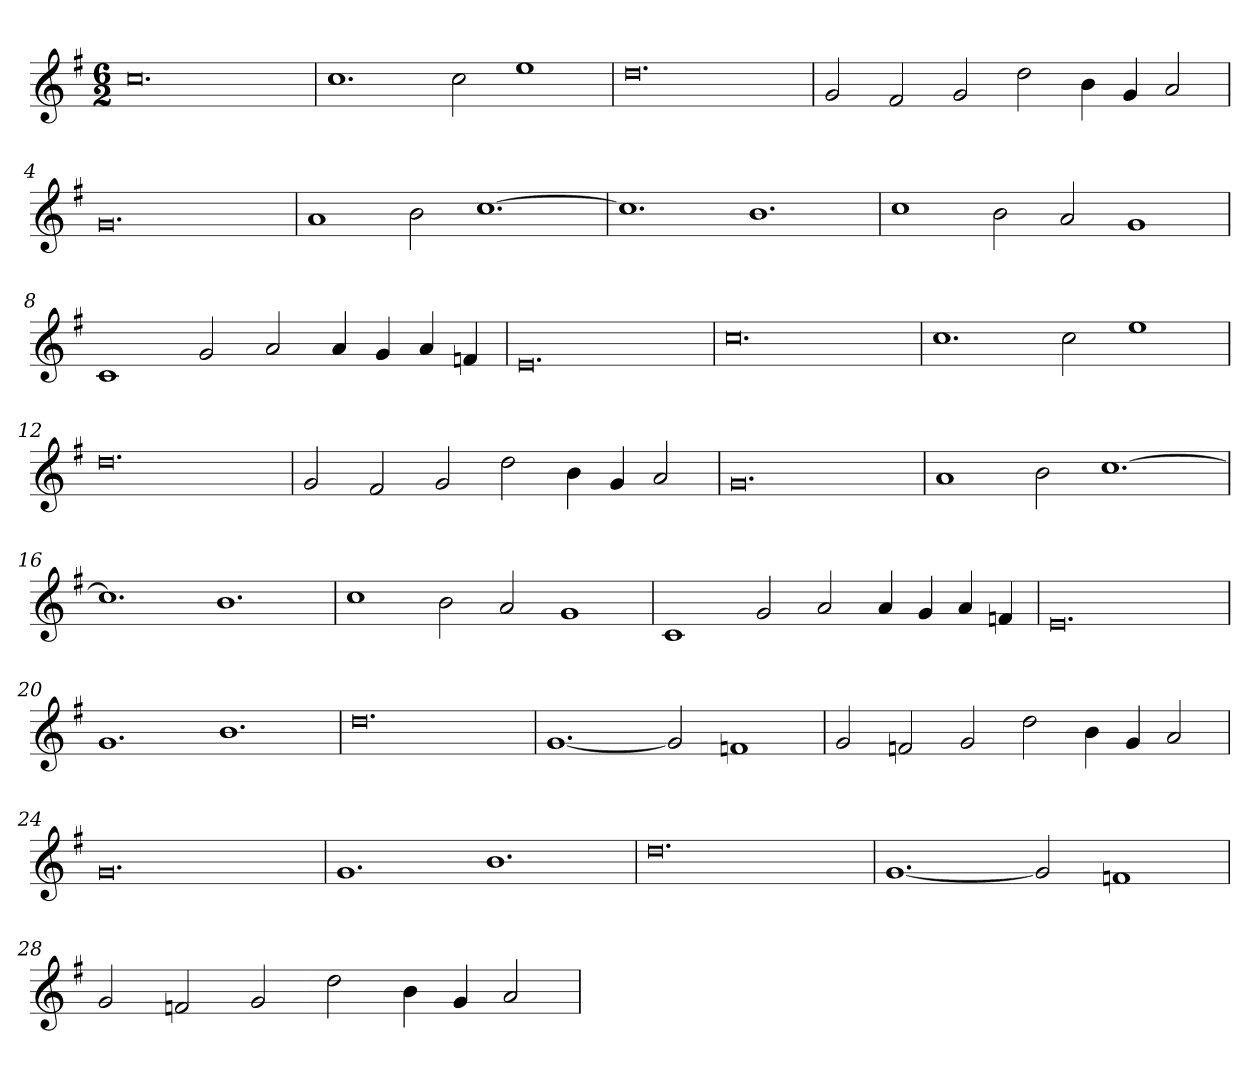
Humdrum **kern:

**kern
*part1
*staff1
*clefG2
*k[f#]
*G:
*M6/2
=
0.cc
=1
1.cc
2cc
1ee
=2
0.dd
=3
2g
2f#
2g
2dd
4b
4g
2a
=4
0.g
=5
1a
2b
[1.cc
=6
1.cc]
1.b
=7
1cc
2b
2a
1g
=8
1c
2g
2a
4a
4g
4a
4fn
=9
0.e
=10
0.cc
=11
1.cc
2cc
1ee
=12
0.dd
=13
2g
2f#
2g
2dd
4b
4g
2a
=14
0.g
=15
1a
2b
[1.cc
=16
1.cc]
1.b
=17
1cc
2b
2a
1g
=18
1c
2g
2a
4a
4g
4a
4fn
=19
0.e
=20
1.g
1.b
=21
0.dd
=22
[1.g
2g]
1fn
=23
2g
2fn
2g
2dd
4b
4g
2a
=24
0.g
=25
1.g
1.b
=26
0.dd
=27
[1.g
2g]
1fn
=28
2g
2fn
2g
2dd
4b
4g
2a
=
*-
